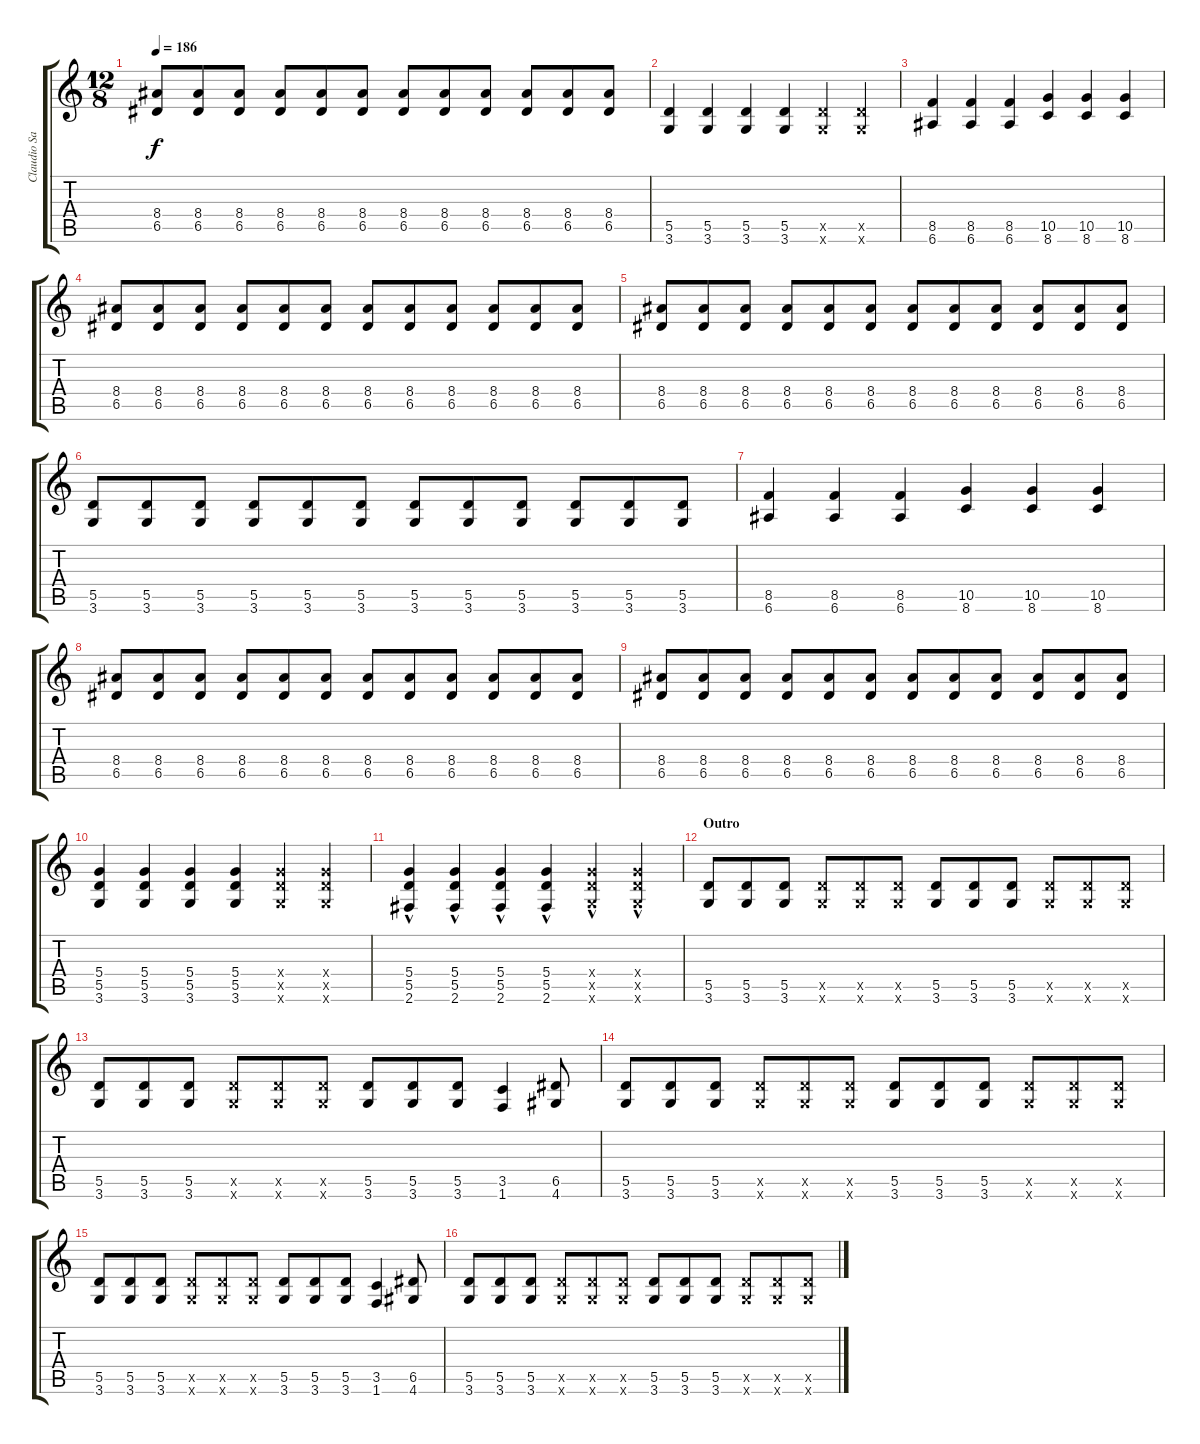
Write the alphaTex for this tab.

\track ("Claudio Sanchez" "Claudio Sa") {instrument distortionguitar}
\staff {score tabs}
\tuning (E4 B3 G3 D3 A2 E2) {hide}
\ts (12 8)
\tempo 186
\clef g2
\ks c
(8.4 6.5).8{dy f} (8.4 6.5).8 (8.4 6.5).8 (8.4 6.5).8 (8.4 6.5).8 (8.4 6.5).8 (8.4 6.5).8 (8.4 6.5).8 (8.4 6.5).8 (8.4 6.5).8 (8.4 6.5).8 (8.4 6.5).8 |
(5.5 3.6).4 (5.5 3.6).4 (5.5 3.6).4 (5.5 3.6).4 (5.5{x} 3.6{x}).4 (5.5{x} 3.6{x}).4 |
(8.5 6.6).4 (8.5 6.6).4 (8.5 6.6).4 (10.5 8.6).4 (10.5 8.6).4 (10.5 8.6).4 |
(8.4 6.5).8 (8.4 6.5).8 (8.4 6.5).8 (8.4 6.5).8 (8.4 6.5).8 (8.4 6.5).8 (8.4 6.5).8 (8.4 6.5).8 (8.4 6.5).8 (8.4 6.5).8 (8.4 6.5).8 (8.4 6.5).8 |
(8.4 6.5).8 (8.4 6.5).8 (8.4 6.5).8 (8.4 6.5).8 (8.4 6.5).8 (8.4 6.5).8 (8.4 6.5).8 (8.4 6.5).8 (8.4 6.5).8 (8.4 6.5).8 (8.4 6.5).8 (8.4 6.5).8 |
(5.5 3.6).8 (5.5 3.6).8 (5.5 3.6).8 (5.5 3.6).8 (5.5 3.6).8 (5.5 3.6).8 (5.5 3.6).8 (5.5 3.6).8 (5.5 3.6).8 (5.5 3.6).8 (5.5 3.6).8 (5.5 3.6).8 |
(8.5 6.6).4 (8.5 6.6).4 (8.5 6.6).4 (10.5 8.6).4 (10.5 8.6).4 (10.5 8.6).4 |
(8.4 6.5).8 (8.4 6.5).8 (8.4 6.5).8 (8.4 6.5).8 (8.4 6.5).8 (8.4 6.5).8 (8.4 6.5).8 (8.4 6.5).8 (8.4 6.5).8 (8.4 6.5).8 (8.4 6.5).8 (8.4 6.5).8 |
(8.4 6.5).8 (8.4 6.5).8 (8.4 6.5).8 (8.4 6.5).8 (8.4 6.5).8 (8.4 6.5).8 (8.4 6.5).8 (8.4 6.5).8 (8.4 6.5).8 (8.4 6.5).8 (8.4 6.5).8 (8.4 6.5).8 |
(5.4 5.5 3.6).4 (5.4 5.5 3.6).4 (5.4 5.5 3.6).4 (5.4 5.5 3.6).4 (5.4{x} 5.5{x} 3.6{x}).4 (5.4{x} 5.5{x} 3.6{x}).4 |
(5.4 5.5{hac} 2.6{hac}).4 (5.4 5.5{hac} 2.6{hac}).4 (5.4 5.5{hac} 2.6{hac}).4 (5.4 5.5{hac} 2.6{hac}).4 (5.4{x} 5.5{hac x} 3.6{hac x}).4 (5.4{x} 5.5{hac x} 3.6{hac x}).4 |
\section ("" "Outro")
(5.5 3.6).8 (5.5 3.6).8 (5.5 3.6).8 (5.5{x} 3.6{x}).8 (5.5{x} 3.6{x}).8 (5.5{x} 3.6{x}).8 (5.5 3.6).8 (5.5 3.6).8 (5.5 3.6).8 (5.5{x} 3.6{x}).8 (5.5{x} 3.6{x}).8 (5.5{x} 3.6{x}).8 |
(5.5 3.6).8 (5.5 3.6).8 (5.5 3.6).8 (5.5{x} 3.6{x}).8 (5.5{x} 3.6{x}).8 (5.5{x} 3.6{x}).8 (5.5 3.6).8 (5.5 3.6).8 (5.5 3.6).8 (3.5 1.6).4 (6.5 4.6).8 |
(5.5 3.6).8 (5.5 3.6).8 (5.5 3.6).8 (5.5{x} 3.6{x}).8 (5.5{x} 3.6{x}).8 (5.5{x} 3.6{x}).8 (5.5 3.6).8 (5.5 3.6).8 (5.5 3.6).8 (5.5{x} 3.6{x}).8 (5.5{x} 3.6{x}).8 (5.5{x} 3.6{x}).8 |
(5.5 3.6).8 (5.5 3.6).8 (5.5 3.6).8 (5.5{x} 3.6{x}).8 (5.5{x} 3.6{x}).8 (5.5{x} 3.6{x}).8 (5.5 3.6).8 (5.5 3.6).8 (5.5 3.6).8 (3.5 1.6).4 (6.5 4.6).8 |
(5.5 3.6).8 (5.5 3.6).8 (5.5 3.6).8 (5.5{x} 3.6{x}).8 (5.5{x} 3.6{x}).8 (5.5{x} 3.6{x}).8 (5.5 3.6).8 (5.5 3.6).8 (5.5 3.6).8 (5.5{x} 3.6{x}).8 (5.5{x} 3.6{x}).8 (5.5{x} 3.6{x}).8
